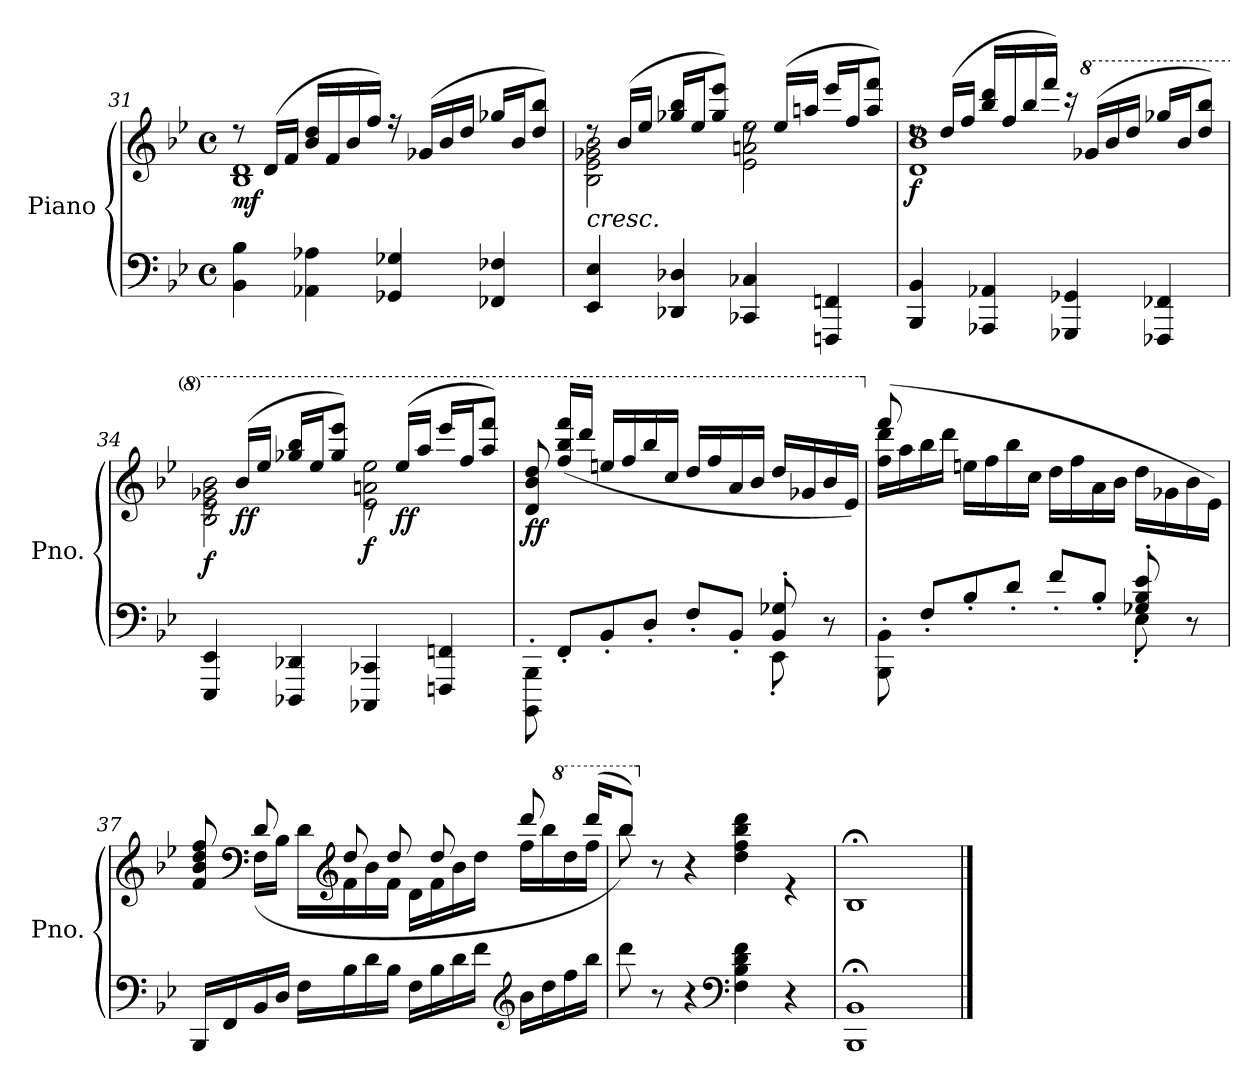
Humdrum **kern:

**kern	**kern	**dynam
*part1	*part1	*part1
*staff2	*staff1	*staff1/2
*I"Piano	*	*
*I'Pno.	*	*
!!LO:LB:g=z
*clefF4	*clefG2	*
*k[b-e-]	*k[b-e-]	*
*M4/4	*M4/4	*
*met(c)	*met(c)	*
=31	=31	=31
*	*^	*
!	!	!	!LO:DY:b
4BB-\ 4B-\	8r	1B- 1d	mf
.	(16d/LL	.	.
.	16f/JJ	.	.
4AA-X\ 4A-X\	16b-/ 16dd/LL	.	.
.	16f/	.	.
.	16b-/	.	.
.	16ff/JJ)	.	.
4GG-X/ 4G-X/	16r	.	.
.	(16g-X/LL	.	.
.	16b-/	.	.
.	16dd/JJ	.	.
4FF-X/ 4F-X/	16gg-X/LL	.	.
.	16b-/J	.	.
*	*MM100	*	*
.	8dd/ 8bb-/J)	.	.
=32	=32	=32	=32
*	*MM120	*	*
!	!	!	!LO:HP:b
4EE-/ 4E-/	8rdd	2B-\ 2e-\ 2g-X\ 2b-\	<
.	(16b-/LL	.	.
.	16ee-/JJ	.	.
4DD-X/ 4D-X/	16gg-X/ 16bb-/LL	.	.
.	16ee-/J	.	.
*	*MM110	*	*
.	8gg-/ 8eee-/J)	.	.
*	*MM120	*	*
4CC-X/ 4C-X/	8rdd	2e-\ 2an\ 2ee-\	.
.	(16ee-/LL	.	.
.	16aan/JJ	.	.
4FFFn/ 4FFn/	16eee-/LL	.	.
.	16ff/J	.	.
*	*MM110	*	*
.	8aa/ 8fff/J)	.	.
=33	=33	=33	=33
*	*MM120	*	*
!	!	!	!LO:DY:b
4BBB-/ 4BB-/	8rdd	1d 1b- 1dd	f
.	(16dd/LL	.	.
.	16ff/JJ	.	.
4AAA-X/ 4AA-X/	16bb-/ 16ddd/LL	.	.
.	16ff/	.	.
.	16bb-/	.	.
*	*MM110	*	*
.	16fff/JJ)	.	.
*	*MM120	*	*
4GGG-X/ 4GG-X/	16r	.	.
*	*8va	*	*
.	(16gg-X/LL	.	.
.	16bb-/	.	.
.	16ddd/JJ	.	.
4FFF-X/ 4FF-X/	16ggg-X/LL	.	.
.	16bb-/J	.	.
*	*MM110	*	*
.	8ddd/ 8bbb-/J)	.	.
!!LO:LB:g=z	!!
=34	=34	=34	=34
*	*MM120	*	*
!	!	!	!LO:DY:b
4EEE-/ 4EE-/	8rdd	2b-\ 2ee-\ 2gg-X\ 2bb-\	f
!	!	!	!LO:DY:b
.	(16bb-/LL	.	ff
.	16eee-/JJ	.	.
4DDD-X/ 4DD-X/	16ggg-X/ 16bbb-/LL	.	.
.	16eee-/J	.	.
*	*MM110	*	*
.	8ggg-/ 8eeee-/J)	.	.
*	*MM120	*	*
!	!	!	!LO:DY:b
4CCC-X/ 4CC-X/	8rdd	2ee-\ 2aan\ 2eee-\	f
!	!	!	!LO:DY:b
.	(16eee-/LL	.	ff
.	16aaa/JJ	.	.
4FFFn/ 4FFn/	16eeee-/LL	.	.
.	16fff/J	.	.
*	*MM90	*	*
.	8aaa/ 8ffff/J)	.	.
*	*v	*v	*
.	.	[
=35	=35	=35
*^	*	*
!	!	!	!LO:DY:b
8BBBB-\' 8BBB-\'	2ryy	8dd/ 8bb-/ 8ddd/	ff
*	*	*MM120	*
8FF'/L	.	(16fff/ 16bbb-/ 16ffff/LL	.
.	.	16dddd/JJ	.
8BB-'/	.	16eeen/LL	.
.	.	16fff/	.
8D'/J	.	16bbb-/	.
.	.	16ccc/JJ	.
8F'/L	4ryy	16ddd/LL	.
.	.	16fff/	.
8BB-'/J	.	16aa/	.
.	.	16bb-/JJ	.
8BB-/' 8G-X/'	8EE-'\	16ddd/LL	.
.	.	16gg-X/	.
8r	8ryy	16bb-/	.
*	*	*MM90	*
.	.	16ee-/JJ)	.
!!LO:LB:g=z
=36	=36	=36	=36
*	*	*X8va	*
*	*	*^	*
8BBB-\' 8BB-\'	2ryy	(>8fff/	16ff\ 16ddd\LL	.
*	*	*MM120	*	*
.	.	.	16aa\	.
8F'/L	.	8ryy	16bb-\	.
.	.	.	16ddd\JJ	.
8B-'/	.	2.ryy	16een\LL	.
.	.	.	16ff\	.
8d'/J	.	.	16bb-\	.
.	.	.	16cc\JJ	.
8f'/L	4ryy	.	16dd\LL	.
.	.	.	16ff\	.
8B-'/J	.	.	16a\	.
.	.	.	16b-\JJ	.
8G-X/' 8B-/' 8e-/'	8E-'\	.	16dd\LL	.
.	.	.	16g-X\	.
8r	8ryy	.	16b-\	.
*	*	*MM100	*	*
.	.	.	16e-\JJ)	.
*v	*v	*	*	*
=37	=37	=37	=37
16BBB-/LL	8f/ 8b-/ 8dd/ 8ff/	8ryy	.
16FF/	.	.	.
*	*clefF4	*	*
16BB-/	8d/	(16F\LL	.
16D/JJ	.	16B-\JJ	.
16F\LL	16ryy	16d\LL	.
*	*clefG2	*	*
16B-\	8dd/	16f\	.
16d\	.	16b-\	.
16B-\JJ	8dd/	16f\JJ	.
16F\LL	.	16d\LL	.
16B-\	8dd/	16f\	.
16d\	.	16b-\	.
16f\JJ	16ryy	16dd\JJ	.
*clefG2	*	*	*
16b-\LL	8ddd/	16ff\LL	.
16dd\	.	16bb-\	.
*	*8va	*	*
16ff\	16ryy	16ddd\	.
16bb-\JJ	(16dddd/KL	16fff\JJ	.
=38	=38	=38	=38
8ddd\	8bbb-/J)	8bbb-\)	.
*	*X8va	*	*
8r	8r	8rffyy	.
4r	4r	4rffyy	.
*clefF4	*	*	*
4F\ 4B-\ 4d\ 4f\	4dd\ 4ff\ 4bb-\ 4ddd\	2ryy	.
4r	4re	.	.
*	*v	*v	*
=39	=39	=39
*	*MM60	*
1BBB-;< 1BB-;<	1B-;<	.
==	==	==
*-	*-	*-
